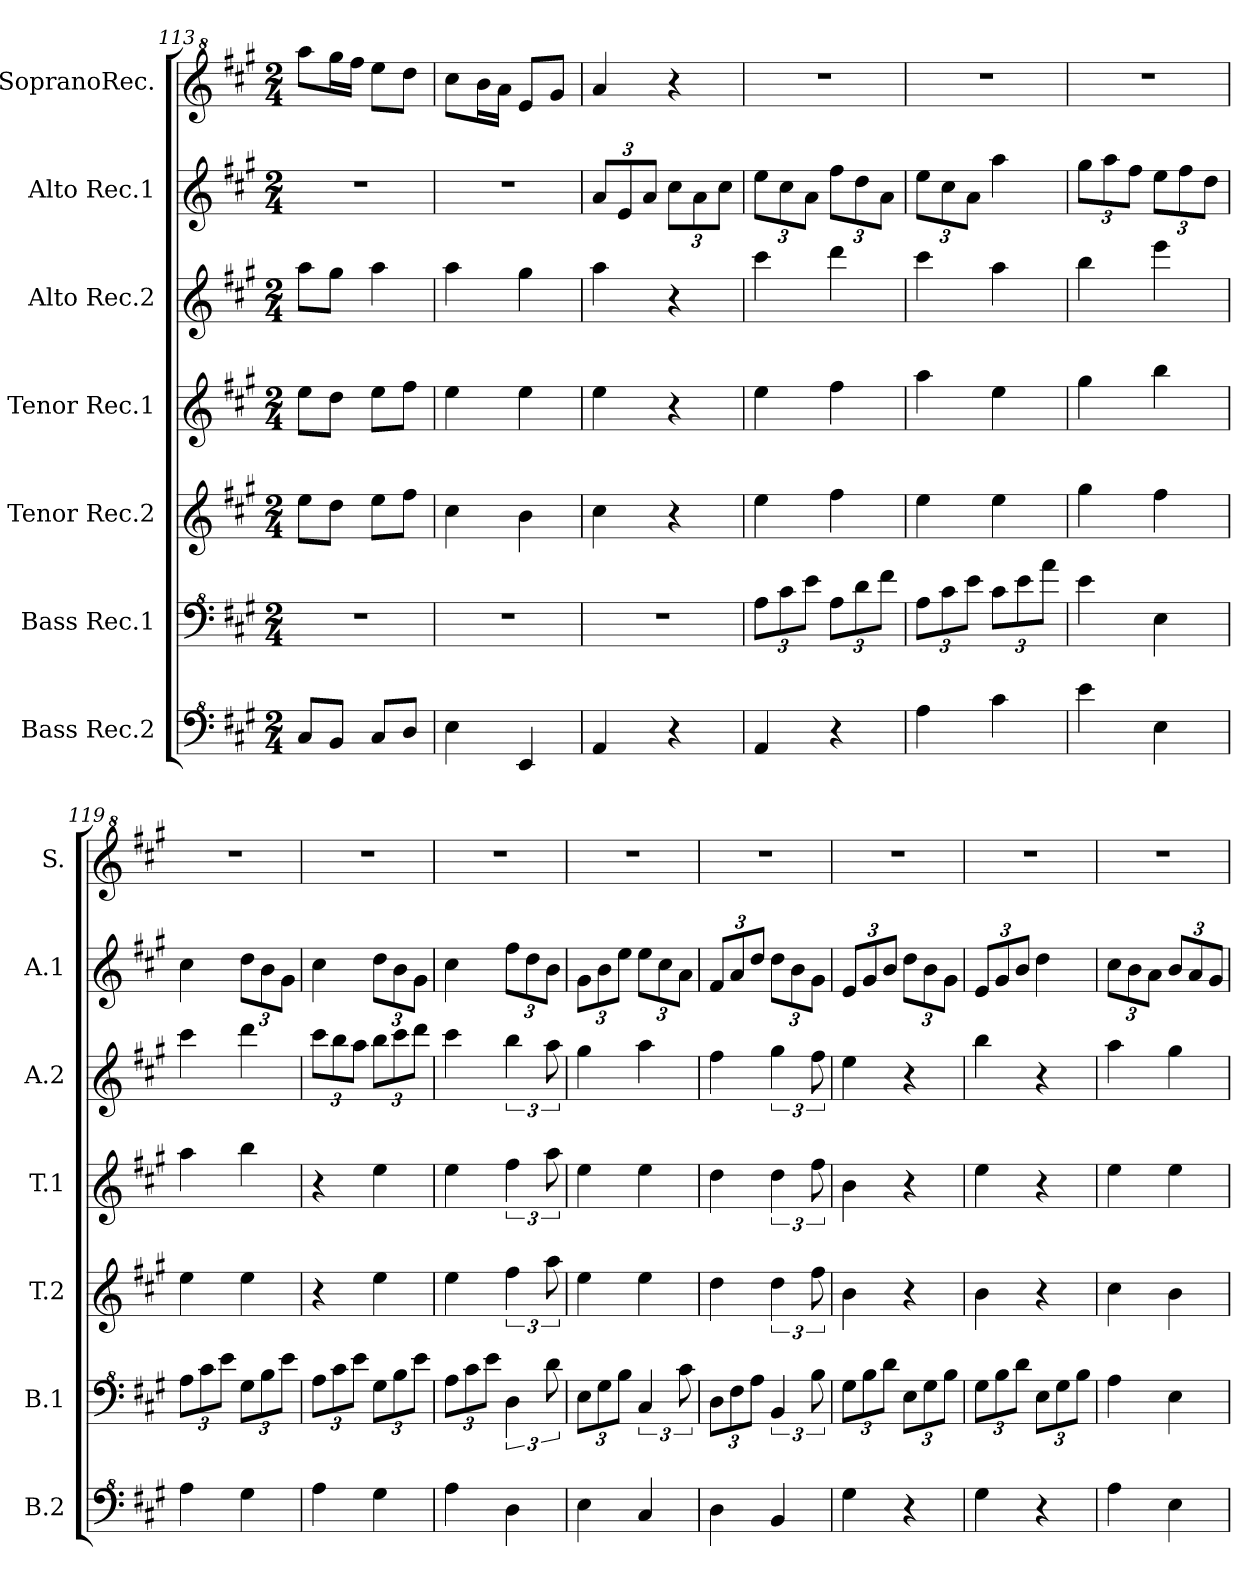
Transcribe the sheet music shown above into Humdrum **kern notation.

**kern	**kern	**kern	**kern	**kern	**kern	**kern
*part7	*part6	*part5	*part4	*part3	*part2	*part1
*staff7	*staff6	*staff5	*staff4	*staff3	*staff2	*staff1
*I"Bass Rec.2	*I"Bass Rec.1	*I"Tenor Rec.2	*I"Tenor Rec.1	*I"Alto Rec.2	*I"Alto Rec.1	*I"SopranoRec.
*I'B.2	*I'B.1	*I'T.2	*I'T.1	*I'A.2	*I'A.1	*I'S.
!!LO:LB:g=z
*clefF^4	*clefF^4	*clefG2	*clefG2	*clefG2	*clefG2	*clefG^2
*k[f#c#g#]	*k[f#c#g#]	*k[f#c#g#]	*k[f#c#g#]	*k[f#c#g#]	*k[f#c#g#]	*k[f#c#g#]
*M2/4	*M2/4	*M2/4	*M2/4	*M2/4	*M2/4	*M2/4
=113	=113	=113	=113	=113	=113	=113
8c#/L	2r	8ee\L	8ee\L	8aa\L	2r	8aaa\L
8B/J	.	8dd\J	8dd\J	8gg#\J	.	16ggg#\L
.	.	.	.	.	.	16fff#\JJ
8c#/L	.	8ee\L	8ee\L	4aa\	.	8eee\L
8d/J	.	8ff#\J	8ff#\J	.	.	8ddd\J
=114	=114	=114	=114	=114	=114	=114
4e\	2r	4cc#\	4ee\	4aa\	2r	8ccc#\L
.	.	.	.	.	.	16bb\L
.	.	.	.	.	.	16aa\JJ
4E/	.	4b\	4ee\	4gg#\	.	8ee/L
.	.	.	.	.	.	8gg#/J
=115	=115	=115	=115	=115	=115	=115
*	*	*	*	*	*Xbrackettup	*
4A/	2r	4cc#\	4ee\	4aa\	12a/L	4aa/
.	.	.	.	.	12e/	.
.	.	.	.	.	12a/J	.
4r	.	4r	4r	4r	12cc#\L	4r
.	.	.	.	.	12a\	.
.	.	.	.	.	12cc#\J	.
=116	=116	=116	=116	=116	=116	=116
*	*Xbrackettup	*	*	*	*	*
4A/	12a\L	4ee\	4ee\	4ccc#\	12ee\L	2r
.	12cc#\	.	.	.	12cc#\	.
.	12ee\J	.	.	.	12a\J	.
4r	12a\L	4ff#\	4ff#\	4ddd\	12ff#\L	.
.	12dd\	.	.	.	12dd\	.
.	12ff#\J	.	.	.	12a\J	.
=117	=117	=117	=117	=117	=117	=117
4a\	12a\L	4ee\	4aa\	4ccc#\	12ee\L	2r
.	12cc#\	.	.	.	12cc#\	.
.	12ee\J	.	.	.	12a\J	.
4cc#\	12cc#\L	4ee\	4ee\	4aa\	4aa\	.
.	12ee\	.	.	.	.	.
.	12aa\J	.	.	.	.	.
=118	=118	=118	=118	=118	=118	=118
4ee\	4ee\	4gg#\	4gg#\	4bb\	12gg#\L	2r
.	.	.	.	.	12aa\	.
.	.	.	.	.	12ff#\J	.
4e\	4e\	4ff#\	4bb\	4eee\	12ee\L	.
.	.	.	.	.	12ff#\	.
.	.	.	.	.	12dd\J	.
=119	=119	=119	=119	=119	=119	=119
4a\	12a\L	4ee\	4aa\	4ccc#\	4cc#\	2r
.	12cc#\	.	.	.	.	.
.	12ee\J	.	.	.	.	.
4g#\	12g#\L	4ee\	4bb\	4ddd\	12dd\L	.
.	12b\	.	.	.	12b\	.
.	12ee\J	.	.	.	12g#\J	.
=120	=120	=120	=120	=120	=120	=120
*	*	*	*	*Xbrackettup	*	*
4a\	12a\L	4r	4r	12ccc#\L	4cc#\	2r
.	12cc#\	.	.	12bb\	.	.
.	12ee\J	.	.	12aa\J	.	.
4g#\	12g#\L	4ee\	4ee\	12bb\L	12dd\L	.
.	12b\	.	.	12ccc#\	12b\	.
.	12ee\J	.	.	12ddd\J	12g#\J	.
=121	=121	=121	=121	=121	=121	=121
4a\	12a\L	4ee\	4ee\	4ccc#\	4cc#\	2r
.	12cc#\	.	.	.	.	.
.	12ee\J	.	.	.	.	.
*	*brackettup	*	*	*brackettup	*	*
4d\	6d\	6ff#\	6ff#\	6bb\	12ff#\L	.
.	.	.	.	.	12dd\	.
.	12dd\	12aa\	12aa\	12aa\	12b\J	.
=122	=122	=122	=122	=122	=122	=122
*	*Xbrackettup	*	*	*	*	*
4e\	12e\L	4ee\	4ee\	4gg#\	12g#\L	2r
.	12g#\	.	.	.	12b\	.
.	12b\J	.	.	.	12ee\J	.
*	*brackettup	*	*	*	*	*
4c#/	6c#/	4ee\	4ee\	4aa\	12ee\L	.
.	.	.	.	.	12cc#\	.
.	12cc#\	.	.	.	12a\J	.
=123	=123	=123	=123	=123	=123	=123
*	*Xbrackettup	*	*	*	*	*
4d\	12d\L	4dd\	4dd\	4ff#\	12f#/L	2r
.	12f#\	.	.	.	12a/	.
.	12a\J	.	.	.	12dd/J	.
*	*brackettup	*	*	*	*	*
4B/	6B/	6dd\	6dd\	6gg#\	12dd\L	.
.	.	.	.	.	12b\	.
.	12b\	12ff#\	12ff#\	12ff#\	12g#\J	.
!!LO:LB:g=z
=124	=124	=124	=124	=124	=124	=124
*	*Xbrackettup	*	*	*	*	*
4g#\	12g#\L	4b\	4b\	4ee\	12e/L	2r
.	12b\	.	.	.	12g#/	.
.	12dd\J	.	.	.	12b/J	.
4r	12e\L	4r	4r	4r	12dd\L	.
.	12g#\	.	.	.	12b\	.
.	12b\J	.	.	.	12g#\J	.
=125	=125	=125	=125	=125	=125	=125
4g#\	12g#\L	4b\	4ee\	4bb\	12e/L	2r
.	12b\	.	.	.	12g#/	.
.	12dd\J	.	.	.	12b/J	.
4r	12e\L	4r	4r	4r	4dd\	.
.	12g#\	.	.	.	.	.
.	12b\J	.	.	.	.	.
=126	=126	=126	=126	=126	=126	=126
4a\	4a\	4cc#\	4ee\	4aa\	12cc#\L	2r
.	.	.	.	.	12b\	.
.	.	.	.	.	12a\J	.
4e\	4e\	4b\	4ee\	4gg#\	12b/L	.
.	.	.	.	.	12a/	.
.	.	.	.	.	12g#/J	.
=	=	=	=	=	=	=
*-	*-	*-	*-	*-	*-	*-
